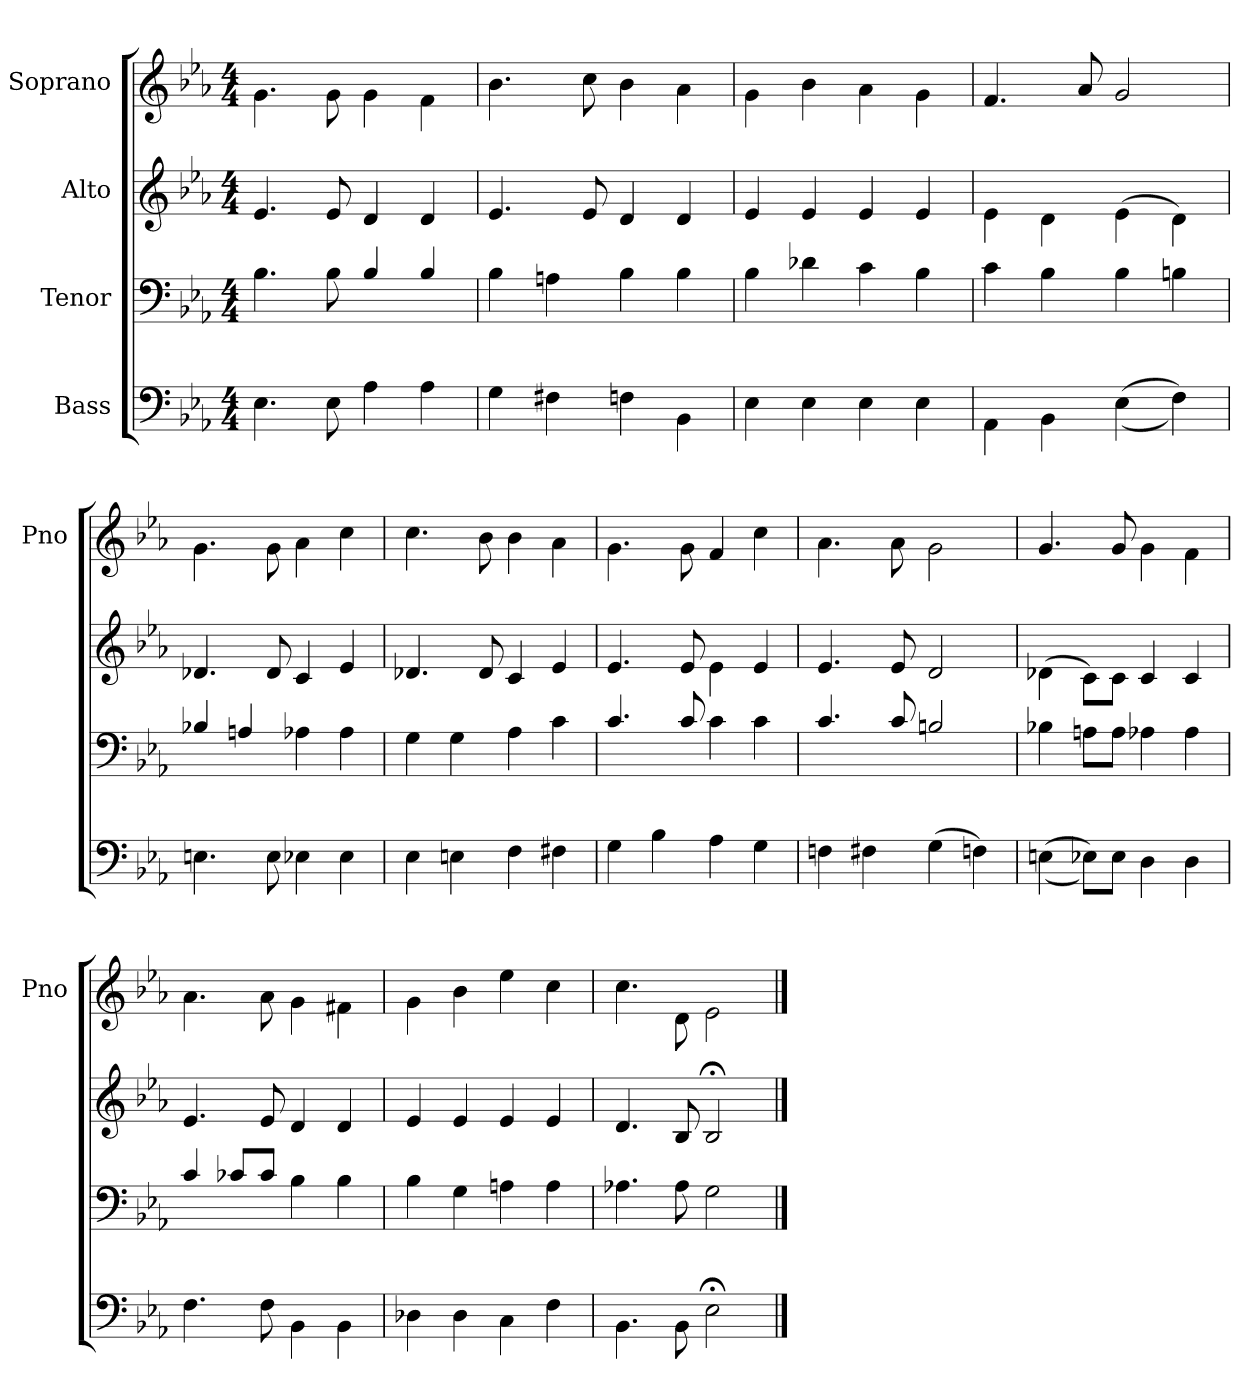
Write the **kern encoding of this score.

**kern	**kern	**kern	**kern
*part4	*part3	*part2	*part1
*staff4	*staff3	*staff2	*staff1
*I"Bass	*I"Tenor	*I"Alto	*I"Soprano
*	*	*	*I'Pno
*clefF4	*clefF4	*clefG2	*clefG2
*k[b-e-a-]	*k[b-e-a-]	*k[b-e-a-]	*k[b-e-a-]
*E-:	*E-:	*E-:	*E-:
*M4/4	*M4/4	*M4/4	*M4/4
=	=	=	=
4.E-\	4.B-\	4.e-/	4.g\
8E-\	8B-\	8e-/	8g\
4A-\	4B-/	4d/	4g\
4A-\	4B-/	4d/	4f\
=	=	=	=
4G\	4B-\	4.e-/	4.b-\
4F#X\	4An\	.	.
.	.	8e-/	8cc\
4Fn\	4B-\	4d/	4b-\
4BB-\	4B-\	4d/	4a-\
=	=	=	=
4E-\	4B-\	4e-/	4g\
4E-\	4d-X\	4e-/	4b-\
4E-\	4c\	4e-/	4a-\
4E-\	4B-\	4e-/	4g\
=	=	=	=
4AA-\	4c\	4e-\	4.f/
4BB-\	4B-\	4d\	.
.	.	.	8a-/
(>(<4E-\	4B-\	(<4e-\	2g/
4F\))	4Bn\	4d\)	.
=	=	=	=
4.En\	4B-X/	4.d-X/	4.g\
.	4An/	.	.
8E\	.	8d-/	8g\
4E-X\	4A-X\	4c/	4a-\
4E-\	4A-\	4e-/	4cc\
=	=	=	=
4E-\	4G\	4.d-X/	4.cc\
4En\	4G\	.	.
.	.	8d-/	8b-\
4F\	4A-\	4c/	4b-\
4F#X\	4c\	4e-/	4a-\
=	=	=	=
4G\	4.c/	4.e-/	4.g\
4B-\	.	.	.
.	8c/	8e-/	8g\
4A-\	4c\	4e-\	4f/
4G\	4c\	4e-/	4cc\
=	=	=	=
4Fn\	4.c/	4.e-/	4.a-\
4F#X\	.	.	.
.	8c/	8e-/	8a-\
(<4G\	2Bn/	2d/	2g\
4Fn\)	.	.	.
=	=	=	=
(<(>4En\	4B-X\	(<4d-X\	4.g/
8E-X\L))	8An\L	8c\L)	.
8E-\J	8A\J	8c\J	8g/
4D\	4A-X\	4c/	4g\
4D\	4A-\	4c/	4f\
=	=	=	=
4.F\	4c/	4.e-/	4.a-\
.	8c-X/L	.	.
8F\	8c-/J	8e-/	8a-\
4BB-\	4B-\	4d/	4g\
4BB-\	4B-\	4d/	4f#X\
=	=	=	=
4D-X\	4B-\	4e-/	4g\
4D-\	4G\	4e-/	4b-\
4C\	4An\	4e-/	4ee-\
4F\	4A\	4e-/	4cc\
=	=	=	=
4.BB-\	4.A-X\	4.d/	4.cc\
8BB-\	8A-\	8B-/	8d\
2E-;\	2G\	2B-;</	2e-\
==	==	==	==
*-	*-	*-	*-
